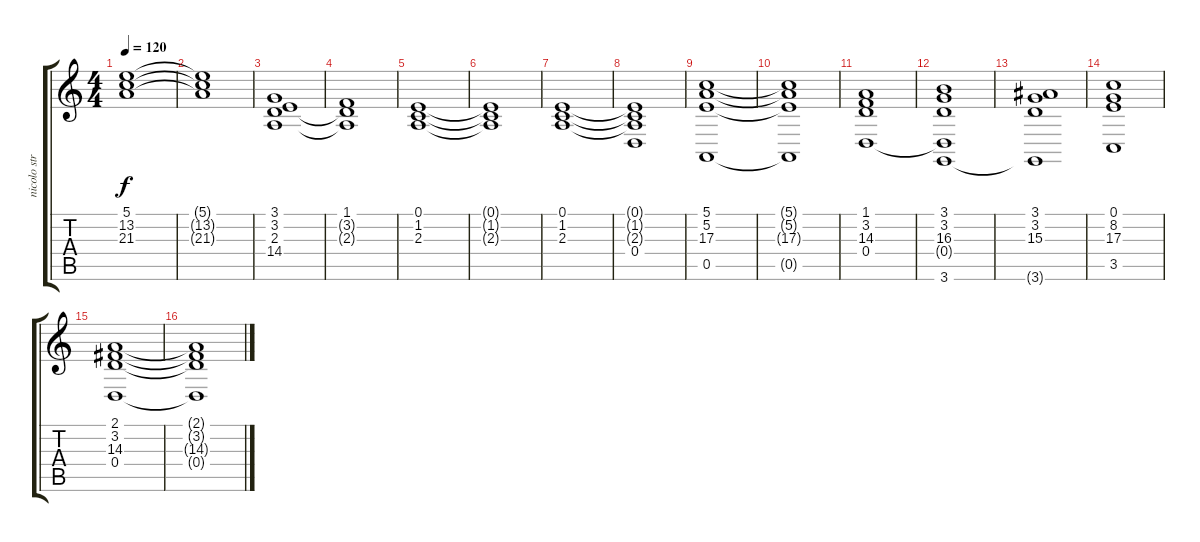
\track ("nicolo string and organo solo" "nicolo str") {instrument stringensemble1}
\staff {score tabs}
\tuning (E4 B3 G3 D3 A2 E2) {hide}
\ts (4 4)
\tempo 120
\clef g2
\ks c
(5.1 13.2 21.3).1{dy f} |
(5.1{t} 13.2{t} 21.3{t}).1 |
(3.1 3.2 2.3 14.4).1 |
(1.1 3.2{t} 2.3{t}).1 |
(0.1 1.2 2.3).1 |
(0.1{t} 1.2{t} 2.3{t}).1 |
(0.1 1.2 2.3).1{volume 11} |
(0.1{t} 1.2{t} 2.3{t} 0.4).1{volume 13} |
(5.1 5.2 17.3 0.5).1{volume 16} |
(5.1{t} 5.2{t} 17.3{t} 0.5{t}).1 |
(1.1 3.2 14.3 0.4).1 |
(3.1 3.2 16.3 0.4{t} 3.6).1 |
(3.1 3.2 15.3 3.6{t}).1 |
(0.1 8.2 17.3 3.5).1 |
(2.1 3.2 14.3 0.4).1 |
(2.1{t} 3.2{t} 14.3{t} 0.4{t}).1
